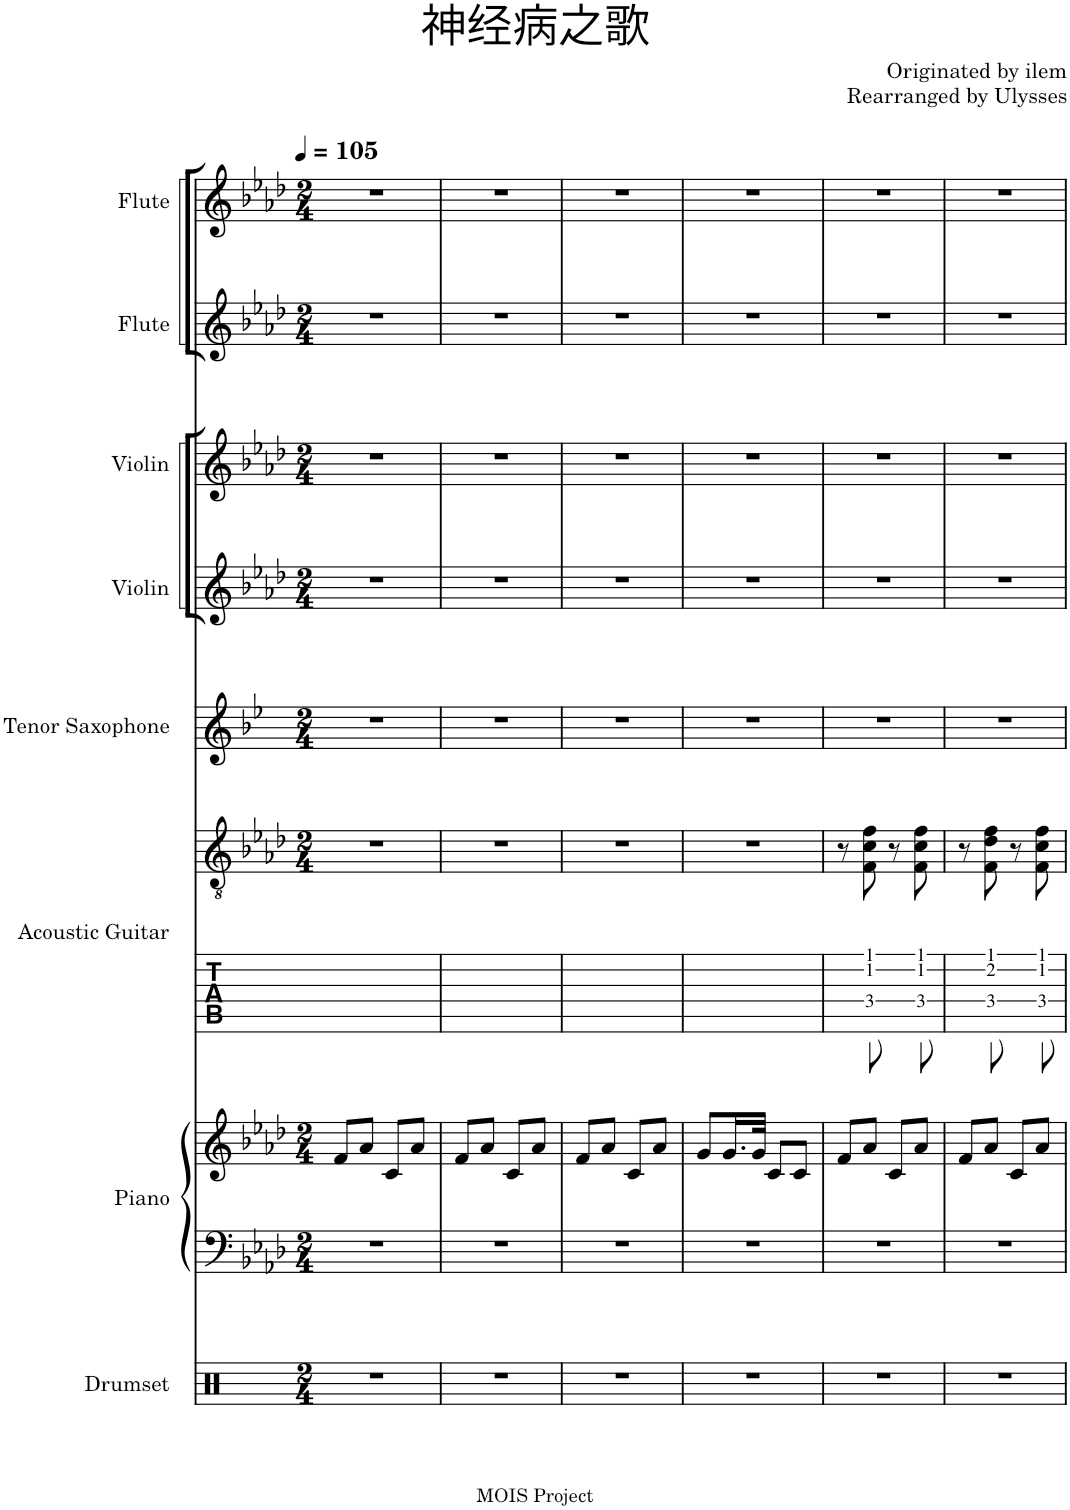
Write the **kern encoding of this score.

**kern	**kern	**kern	**kern	**kern	**kern	**kern	**kern	**kern	**kern
*part8	*part7	*part7	*part6	*part6	*part5	*part4	*part3	*part2	*part1
*staff10	*staff9	*staff8	*staff7	*staff6	*staff5	*staff4	*staff3	*staff2	*staff1
*I"Drumset	*I"Piano	*	*I"Acoustic Guitar	*	*I"Tenor Saxophone	*I"Violin	*I"Violin	*I"Flute	*I"Flute
*I'D. Set	*I'Pno.	*	*I'Guit.	*	*I'T. Sax.	*I'Vln.	*I'Vln.	*I'Fl.	*I'Fl.
*	*	*	*stria6	*	*	*	*	*	*
*clefX	*clefF4	*clefG2	*	*clefGv2	*clefG2	*clefG2	*clefG2	*clefG2	*clefG2
*	*	*	*	*	*Trd8c14	*	*	*	*
*k[]	*k[b-e-a-d-]	*k[b-e-a-d-]	*k[b-e-a-d-]	*k[b-e-a-d-]	*k[b-e-]	*k[b-e-a-d-]	*k[b-e-a-d-]	*k[b-e-a-d-]	*k[b-e-a-d-]
*M2/4	*M2/4	*M2/4	*M2/4	*M2/4	*M2/4	*M2/4	*M2/4	*M2/4	*M2/4
*MM105	*MM105	*MM105	*MM105	*MM105	*MM105	*MM105	*MM105	*MM105	*MM105
=1	=1	=1	=1	=1	=1	=1	=1	=1	=1
2r	2r	8f/L	2r	2r	2r	2r	2r	2r	2r
.	.	8a-/J	.	.	.	.	.	.	.
.	.	8c/L	.	.	.	.	.	.	.
.	.	8a-/J	.	.	.	.	.	.	.
=2	=2	=2	=2	=2	=2	=2	=2	=2	=2
2r	2r	8f/L	2r	2r	2r	2r	2r	2r	2r
.	.	8a-/J	.	.	.	.	.	.	.
.	.	8c/L	.	.	.	.	.	.	.
.	.	8a-/J	.	.	.	.	.	.	.
=3	=3	=3	=3	=3	=3	=3	=3	=3	=3
2r	2r	8f/L	2r	2r	2r	2r	2r	2r	2r
.	.	8a-/J	.	.	.	.	.	.	.
.	.	8c/L	.	.	.	.	.	.	.
.	.	8a-/J	.	.	.	.	.	.	.
=4	=4	=4	=4	=4	=4	=4	=4	=4	=4
2r	2r	8g/L	2r	2r	2r	2r	2r	2r	2r
.	.	16.g/L	.	.	.	.	.	.	.
.	.	32g/JJk	.	.	.	.	.	.	.
.	.	8c/L	.	.	.	.	.	.	.
.	.	8c/J	.	.	.	.	.	.	.
=5	=5	=5	=5	=5	=5	=5	=5	=5	=5
2r	2r	8f/L	8r	8r	2r	2r	2r	2r	2r
.	.	8a-/J	8F\ 8c\ 8f\	8F\ 8c\ 8f\	.	.	.	.	.
.	.	8c/L	8r	8r	.	.	.	.	.
.	.	8a-/J	8F\ 8c\ 8f\	8F\ 8c\ 8f\	.	.	.	.	.
=6	=6	=6	=6	=6	=6	=6	=6	=6	=6
2r	2r	8f/L	8r	8r	2r	2r	2r	2r	2r
.	.	8a-/J	8F\ 8d-\ 8f\	8F\ 8d-\ 8f\	.	.	.	.	.
.	.	8c/L	8r	8r	.	.	.	.	.
.	.	8a-/J	8F\ 8c\ 8f\	8F\ 8c\ 8f\	.	.	.	.	.
=	=	=	=	=	=	=	=	=	=
*-	*-	*-	*-	*-	*-	*-	*-	*-	*-
